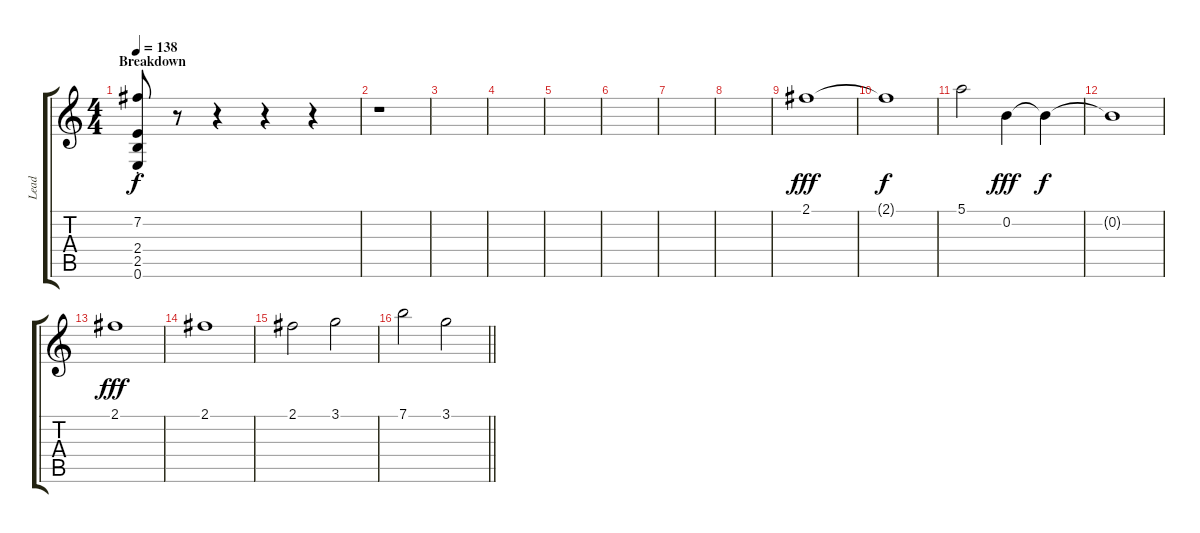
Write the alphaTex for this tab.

\track ("Lead" "Lead") {instrument distortionguitar}
\staff {score tabs}
\tuning (E4 B3 G3 D3 A2 E2) {hide}
\ts (4 4)
\section ("" "Breakdown")
\tempo 138
\clef g2
\ks c
(7.2{st} 2.4 2.5 0.6).8{dy f} r.8 r.4 r.4 r.4 |
r.1 |
|
|
|
|
|
|
2.1.1{dy fff} |
2.1{t}.1{dy f} |
5.1.2 0.2.4{dy fff} 0.2{t}.4{dy f} |
0.2{t}.1 |
2.1.1{dy fff} |
2.1.1 |
2.1.2 3.1.2 |
\barLineRight lightlight
7.1.2 3.1.2
